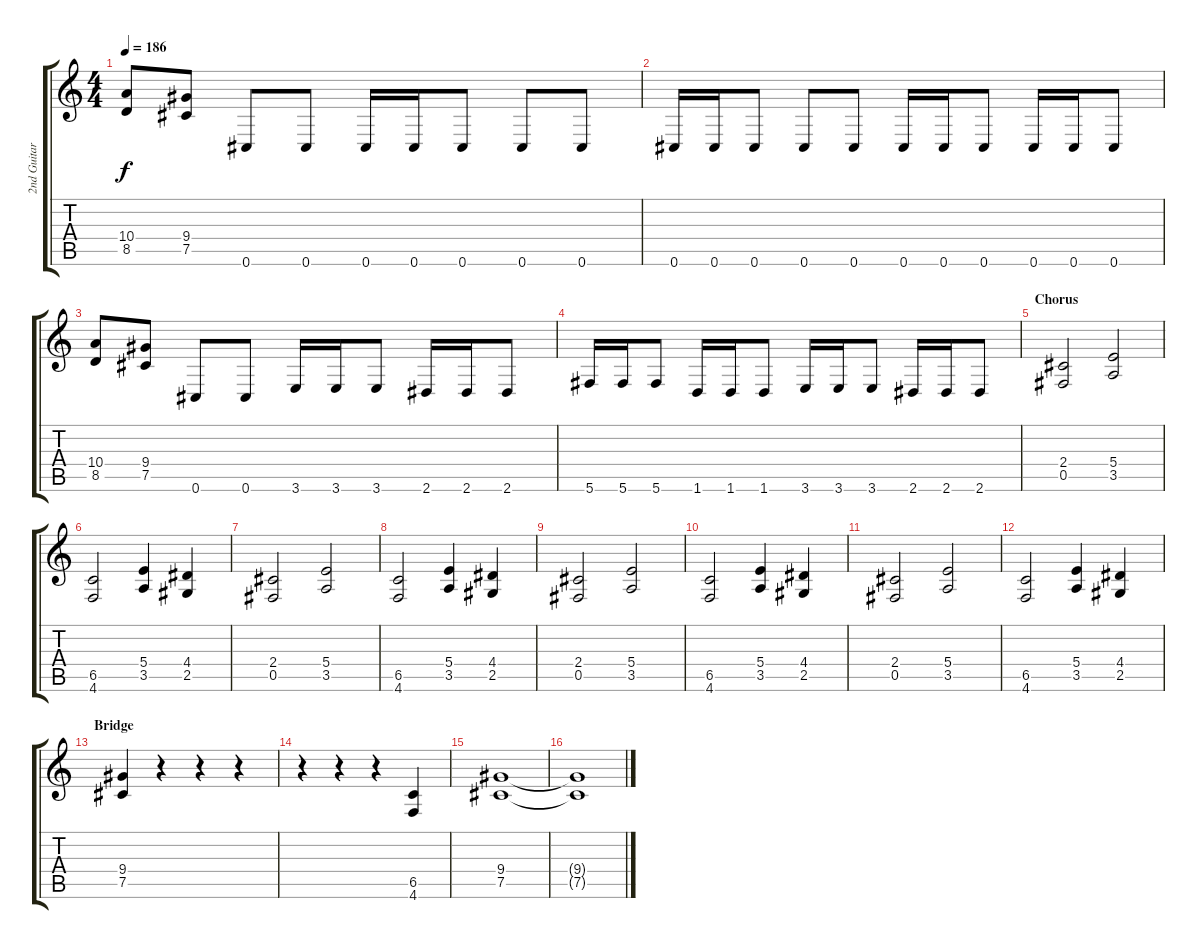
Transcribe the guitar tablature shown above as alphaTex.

\track ("2nd Guitar" "2nd Guitar") {instrument distortionguitar}
\staff {score tabs}
\tuning (Db4 Ab3 E3 B2 Gb2 Db2) {hide}
\ts (4 4)
\tempo 186
\clef g2
\ks c
(10.4 8.5).8{dy f} (9.4 7.5).8 0.6.8 0.6.8 0.6.16 0.6.16 0.6.8 0.6.8 0.6.8 |
0.6.16 0.6.16 0.6.8 0.6.8 0.6.8 0.6.16 0.6.16 0.6.8 0.6.16 0.6.16 0.6.8 |
(10.4 8.5).8 (9.4 7.5).8 0.6.8 0.6.8 3.6.16 3.6.16 3.6.8 2.6.16 2.6.16 2.6.8 |
5.6.16 5.6.16 5.6.8 1.6.16 1.6.16 1.6.8 3.6.16 3.6.16 3.6.8 2.6.16 2.6.16 2.6.8 |
\section ("" "Chorus")
(2.4 0.5).2 (5.4 3.5).2 |
(6.5 4.6).2 (5.4 3.5).4 (4.4 2.5).4 |
(2.4 0.5).2 (5.4 3.5).2 |
(6.5 4.6).2 (5.4 3.5).4 (4.4 2.5).4 |
(2.4 0.5).2 (5.4 3.5).2 |
(6.5 4.6).2 (5.4 3.5).4 (4.4 2.5).4 |
(2.4 0.5).2 (5.4 3.5).2 |
(6.5 4.6).2 (5.4 3.5).4 (4.4 2.5).4 |
\section ("" "Bridge")
(9.4 7.5).4 r.4 r.4 r.4 |
r.4 r.4 r.4 (6.5 4.6).4 |
(9.4 7.5).1 |
(9.4{t} 7.5{t}).1
